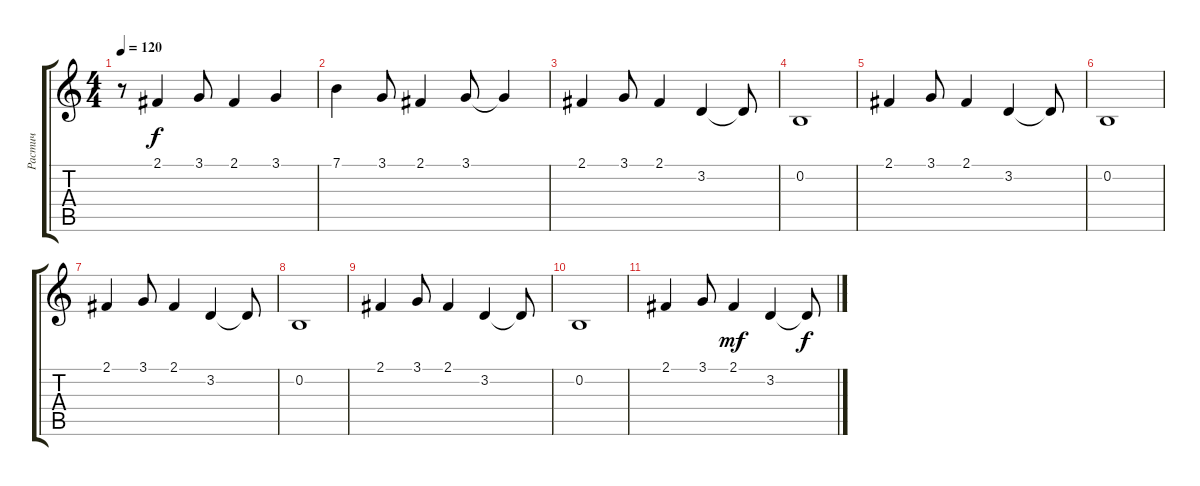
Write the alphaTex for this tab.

\track ("Растич" "Растич") {instrument violin}
\staff {score tabs}
\tuning (E4 B3 G3 D3 A2 E2) {hide}
\ts (4 4)
\tempo 120
\clef g2
\ks c
r.8{dy f} 2.1.4 3.1.8 2.1.4 3.1.4 |
7.1.4 3.1.8 2.1.4 3.1.8 3.1{t}.4 |
2.1.4 3.1.8 2.1.4 3.2.4 3.2{t}.8 |
0.2.1 |
2.1.4 3.1.8 2.1.4 3.2.4 3.2{t}.8 |
0.2.1 |
2.1.4 3.1.8 2.1.4 3.2.4 3.2{t}.8 |
0.2.1 |
2.1.4 3.1.8 2.1.4 3.2.4 3.2{t}.8 |
0.2.1 |
2.1.4 3.1.8 2.1.4{dy mf} 3.2.4 3.2{t}.8{dy f}
